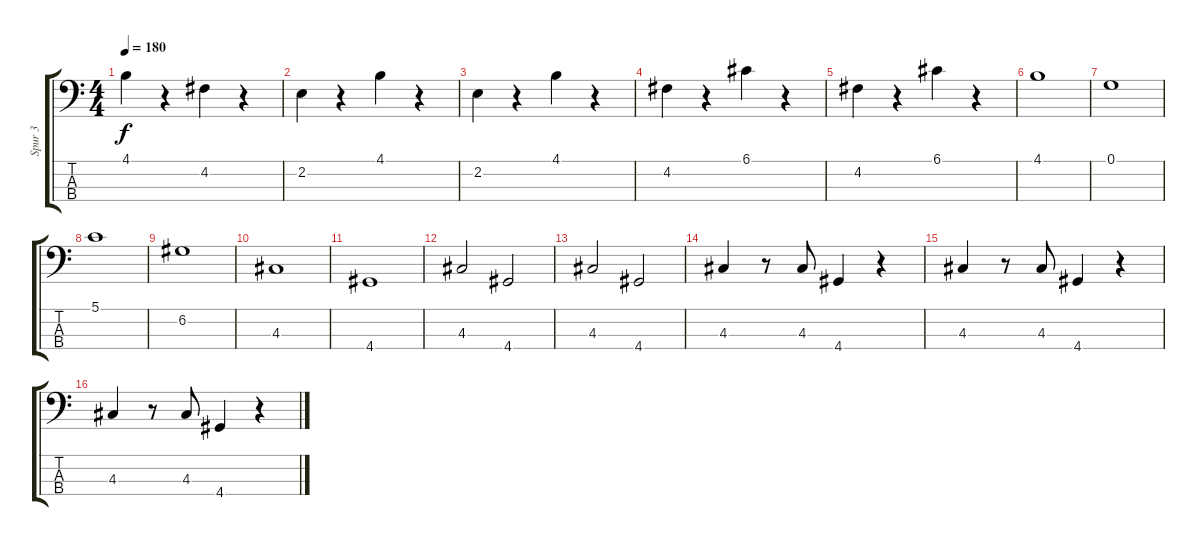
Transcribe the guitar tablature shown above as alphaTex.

\track ("Spur 3" "Spur 3") {instrument fretlessbass}
\staff {score tabs}
\tuning (G2 D2 A1 E1) {hide}
\ts (4 4)
\tempo 180
\clef f4
\ks c
4.1.4{dy f} r.4 4.2.4 r.4 |
2.2.4 r.4 4.1.4 r.4 |
2.2.4 r.4 4.1.4 r.4 |
4.2.4 r.4 6.1.4 r.4 |
4.2.4 r.4 6.1.4 r.4 |
4.1.1 |
0.1.1 |
5.1.1 |
6.2.1 |
4.3.1 |
4.4.1 |
4.3.2 4.4.2 |
4.3.2 4.4.2 |
4.3.4 r.8 4.3.8 4.4.4 r.4 |
4.3.4 r.8 4.3.8 4.4.4 r.4 |
4.3.4 r.8 4.3.8 4.4.4 r.4
